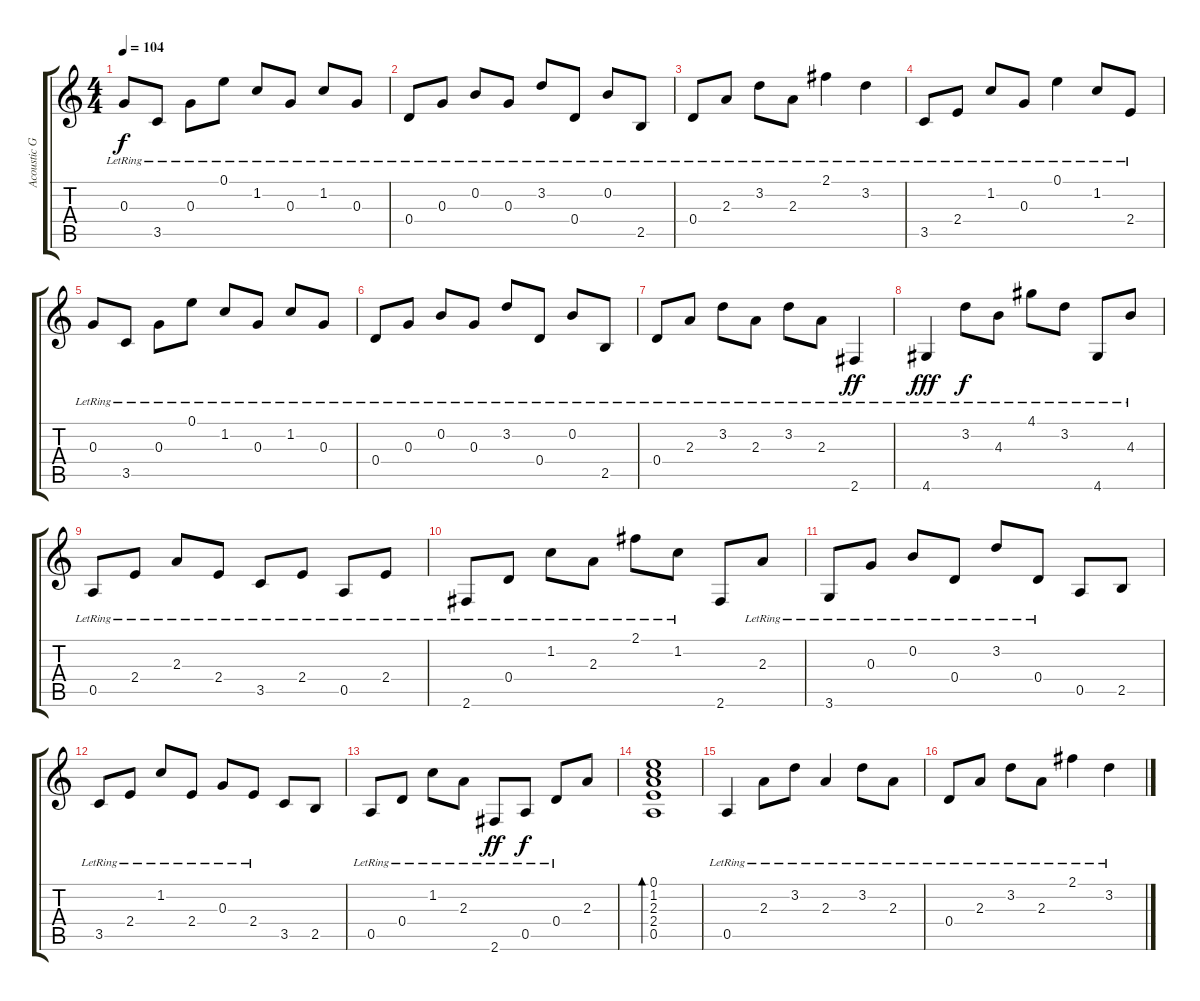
\track ("Acoustic Guitar" "Acoustic G") {instrument acousticguitarsteel}
\staff {score tabs}
\tuning (E4 B3 G3 D3 A2 E2) {hide}
\ts (4 4)
\tempo 104
\clef g2
\ks c
0.3{lr}.8{dy f} 3.5{lr}.8 0.3{lr}.8 0.1{lr}.8 1.2{lr}.8 0.3{lr}.8 1.2{lr}.8 0.3{lr}.8 |
0.4{lr}.8 0.3{lr}.8 0.2{lr}.8 0.3{lr}.8 3.2{lr}.8 0.4{lr}.8 0.2{lr}.8 2.5{lr}.8 |
0.4{lr}.8 2.3{lr}.8 3.2{lr}.8 2.3{lr}.8 2.1{lr}.4 3.2{lr}.4 |
3.5{lr}.8 2.4{lr}.8 1.2{lr}.8 0.3{lr}.8 0.1{lr}.4 1.2{lr}.8 2.4{lr}.8 |
0.3{lr}.8 3.5{lr}.8 0.3{lr}.8 0.1{lr}.8 1.2{lr}.8 0.3{lr}.8 1.2{lr}.8 0.3{lr}.8 |
0.4{lr}.8 0.3{lr}.8 0.2{lr}.8 0.3{lr}.8 3.2{lr}.8 0.4{lr}.8 0.2{lr}.8 2.5{lr}.8 |
0.4{lr}.8 2.3{lr}.8 3.2{lr}.8 2.3{lr}.8 3.2{lr}.8 2.3{lr}.8 2.6{lr}.4{dy ff} |
4.6{lr}.4{dy fff} 3.2{lr}.8{dy f} 4.3{lr}.8 4.1{lr}.8 3.2{lr}.8 4.6{lr}.8 4.3{lr}.8 |
0.5{lr}.8 2.4{lr}.8 2.3{lr}.8 2.4{lr}.8 3.5{lr}.8 2.4{lr}.8 0.5{lr}.8 2.4{lr}.8 |
2.6{lr}.8 0.4{lr}.8 1.2{lr}.8 2.3{lr}.8 2.1{lr}.8 1.2{lr}.8 2.6.8 2.3{lr}.8 |
3.6{lr}.8 0.3{lr}.8 0.2{lr}.8 0.4{lr}.8 3.2{lr}.8 0.4{lr}.8 0.5.8 2.5.8 |
3.5{lr}.8 2.4{lr}.8 1.2{lr}.8 2.4{lr}.8 0.3{lr}.8 2.4{lr}.8 3.5.8 2.5.8 |
0.5{lr}.8 0.4{lr}.8 1.2{lr}.8 2.3{lr}.8 2.6{lr}.8{dy ff} 0.5{lr}.8{dy f} 0.4{lr}.8 2.3.8 |
(0.1 1.2 2.3 2.4 0.5).1{bd 120} |
0.5{lr}.4 2.3{lr}.8 3.2{lr}.8 2.3{lr}.4 3.2{lr}.8 2.3{lr}.8 |
0.4{lr}.8 2.3{lr}.8 3.2{lr}.8 2.3{lr}.8 2.1{lr}.4 3.2{lr}.4
